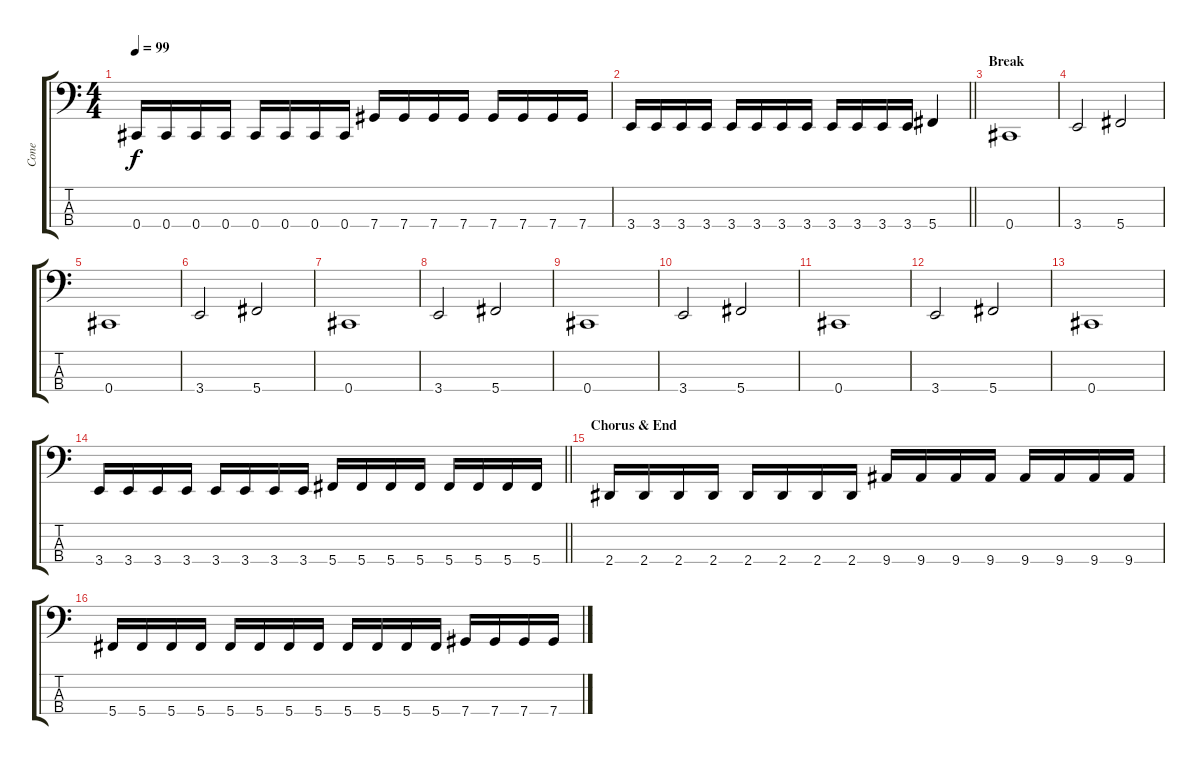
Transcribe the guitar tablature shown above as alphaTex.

\track ("Cone" "Cone") {instrument electricbassfinger}
\staff {score tabs}
\tuning (Gb2 Db2 Ab1 Db1) {hide}
\ts (4 4)
\tempo 99
\clef f4
\ks c
0.4.16{dy f} 0.4.16 0.4.16 0.4.16 0.4.16 0.4.16 0.4.16 0.4.16 7.4.16 7.4.16 7.4.16 7.4.16 7.4.16 7.4.16 7.4.16 7.4.16 |
\barLineRight lightlight
3.4.16 3.4.16 3.4.16 3.4.16 3.4.16 3.4.16 3.4.16 3.4.16 3.4.16 3.4.16 3.4.16 3.4.16 5.4.4 |
\section ("" "Break")
0.4.1 |
3.4.2 5.4.2 |
0.4.1 |
3.4.2 5.4.2 |
0.4.1 |
3.4.2 5.4.2 |
0.4.1 |
3.4.2 5.4.2 |
0.4.1 |
3.4.2 5.4.2 |
0.4.1 |
\barLineRight lightlight
3.4.16 3.4.16 3.4.16 3.4.16 3.4.16 3.4.16 3.4.16 3.4.16 5.4.16 5.4.16 5.4.16 5.4.16 5.4.16 5.4.16 5.4.16 5.4.16 |
\section ("" "Chorus & End")
2.4.16 2.4.16 2.4.16 2.4.16 2.4.16 2.4.16 2.4.16 2.4.16 9.4.16 9.4.16 9.4.16 9.4.16 9.4.16 9.4.16 9.4.16 9.4.16 |
5.4.16 5.4.16 5.4.16 5.4.16 5.4.16 5.4.16 5.4.16 5.4.16 5.4.16 5.4.16 5.4.16 5.4.16 7.4.16 7.4.16 7.4.16 7.4.16
